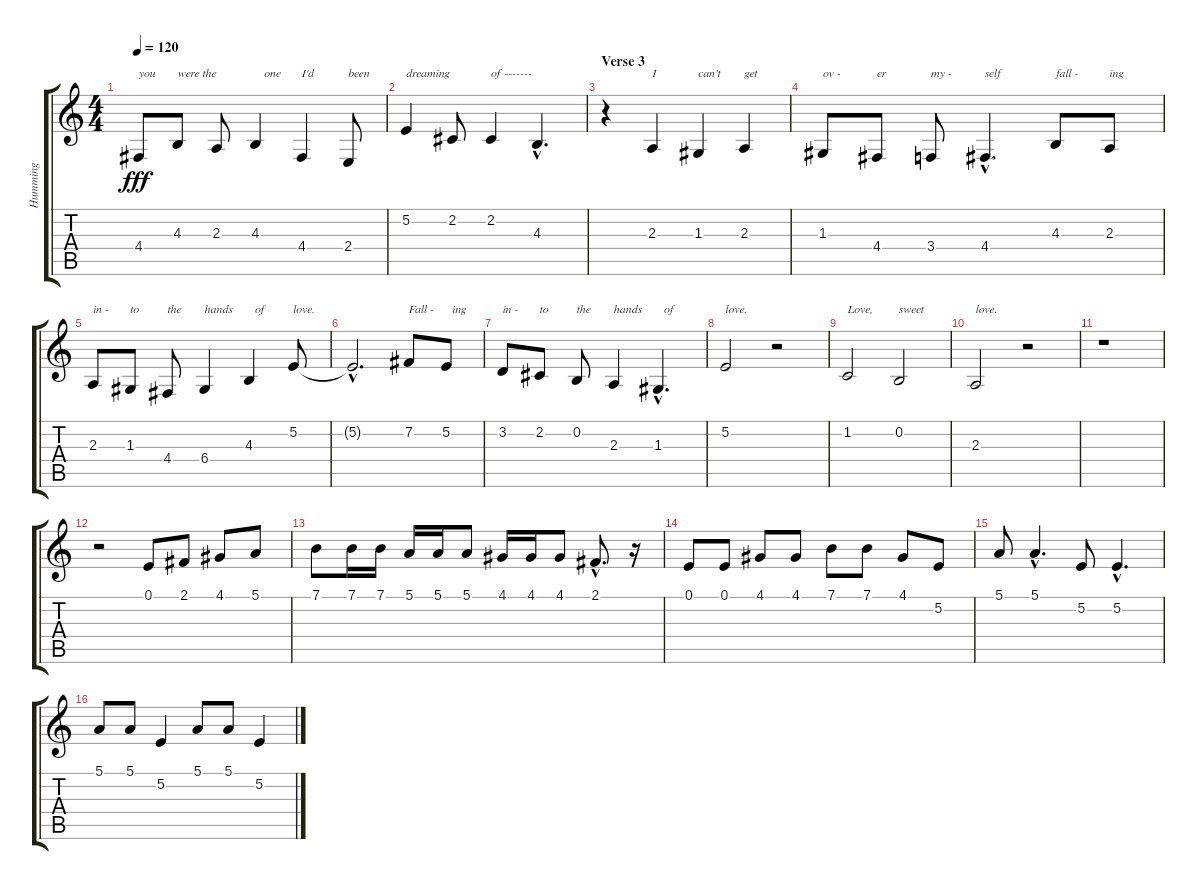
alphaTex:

\track ("Humming" "Humming") {instrument synthvoice}
\staff {score tabs}
\tuning (E4 B3 G3 D3 A2 E2) {hide}
\ts (4 4)
\tempo 120
\clef g2
\ks c
4.4.8{txt "you" dy fff} 4.3.8{txt "were the"} 2.3.8 4.3.4{txt "   one"} 4.4.4{txt "I'd"} 2.4.8{txt "been"} |
5.2.4{txt "dreaming"} 2.2.8 2.2.4{txt "of -------"} 4.3{hac}.4{d} |
\section ("" "Verse 3")
r.4 2.3.4{txt "I"} 1.3.4{txt "can't"} 2.3.4{txt "get"} |
1.3.8{txt "ov -"} 4.4.8{txt "er"} 3.4.8{txt "my -"} 4.4{hac}.4{d txt "self"} 4.3.8{txt "fall -"} 2.3.8{txt "ing"} |
2.3.8{txt "in -"} 1.3.8{txt "to"} 4.4.8{txt "the"} 6.4.4{txt "hands"} 4.3.4{txt "  of"} 5.2.8{txt "love."} |
5.2{hac t}.2{d} 7.2.8{txt "Fall -"} 5.2.8{txt "  ing"} |
3.2.8{txt "in -"} 2.2.8{txt "to"} 0.2.8{txt "the"} 2.3.4{txt "hands"} 1.3{hac}.4{d txt "  of"} |
5.2.2{txt "love."} r.2 |
1.2.2{txt "Love,"} 0.2.2{txt "sweet"} |
2.3.2{txt "love."} r.2 |
r.1 |
r.2{instrument synthvoice} 0.1.8 2.1.8 4.1.8 5.1.8 |
7.1.8 7.1.16 7.1.16 5.1.16 5.1.16 5.1.8 4.1.16 4.1.16 4.1.8 2.1{hac}.8{d} r.16 |
0.1.8 0.1.8 4.1.8 4.1.8 7.1.8 7.1.8 4.1.8 5.2.8 |
5.1.8 5.1{hac}.4{d} 5.2.8 5.2{hac}.4{d} |
5.1.8 5.1.8 5.2.4 5.1.8 5.1.8 5.2.4
